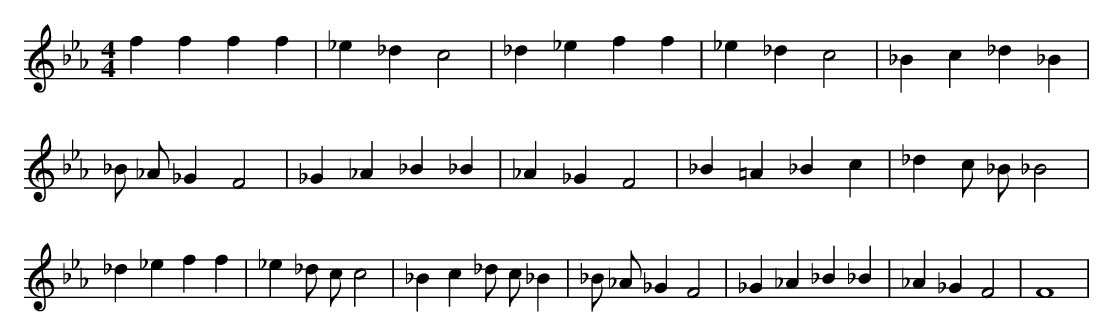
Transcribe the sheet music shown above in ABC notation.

X:1
M:4/4
L:1/8
K:Eb
f2 f2 f2 f2 | _e2 _d2 c4 | _d2 _e2 f2 f2 | _e2 _d2 c4 | _B2 c2 _d2 _B2 | _B _A _G2 F4 | _G2 _A2 _B2 _B2 | _A2 _G2 F4 | _B2 =A2 _B2 c2 | _d2 c _B _B4 | _d2 _e2 f2 f2 | _e2 _d c c4 | _B2 c2 _d c _B2 | _B _A _G2 F4 | _G2 _A2 _B2 _B2 | _A2 _G2 F4 | F8 |
